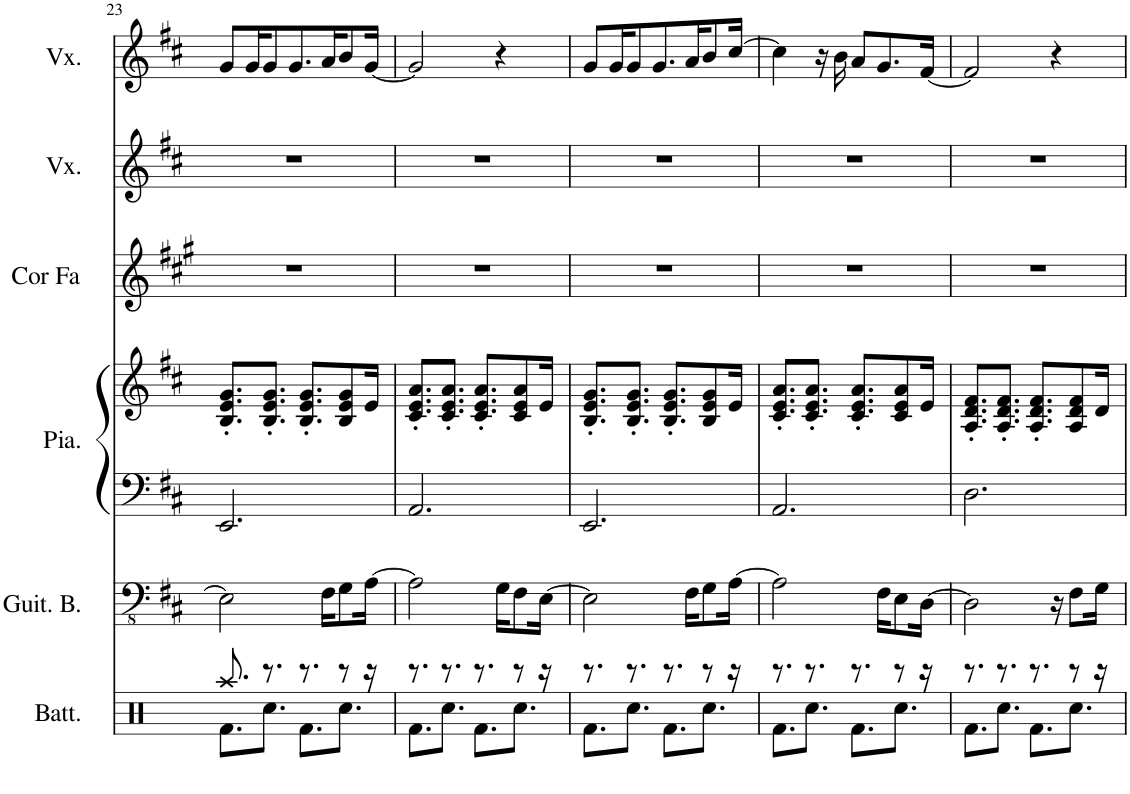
**kern	**kern	**kern	**kern	**kern	**kern	**kern
*part6	*part5	*part4	*part4	*part3	*part2	*part1
*staff7	*staff6	*staff5	*staff4	*staff3	*staff2	*staff1
*I"Batterie	*I"Guitare basse	*I"Piano	*	*I"Cor en Fa	*I"Voix	*I"Voix
*I'Batt.	*I'Guit. B.	*I'Pia.	*	*I'Cor Fa	*I'Vx.	*I'Vx.
!!LO:PB:g=z
*clefX	*clefFv4	*clefF4	*clefG2	*clefG2	*clefG2	*clefG2
*	*	*	*	*Trd4c7	*	*
*k[]	*k[f#c#]	*k[f#c#]	*k[f#c#]	*k[f#c#g#]	*k[f#c#]	*k[f#c#]
*M6/8	*M6/8	*M6/8	*M6/8	*M6/8	*M6/8	*M6/8
=23	=23	=23	=23	=23	=23	=23
*^	*	*	*	*	*	*
8.Raa/	8.Rf\L	2EE\]	2.EE/	8.B/' 8.e/' 8.g/'L	2.r	2.r	8g/L
.	.	.	.	.	.	.	16g/K
8.r	8.Rcc\J	.	.	8.B/' 8.e/' 8.g/'J	.	.	8g/
.	.	.	.	.	.	.	8.g/
8.r	8.Rf\L	.	.	8.B/' 8.e/' 8.g/'L	.	.	.
.	.	16FF#\KL	.	.	.	.	16a/K
8r	8.Rcc\J	8GG\	.	8B/ 8e/ 8g/	.	.	8b/
16r	.	[16AA\Jk	.	16e/Jk	.	.	[16g/Jk
=24	=24	=24	=24	=24	=24	=24	=24
8.r	8.Rf\L	2AA\]	2.AA/	8.c#/' 8.e/' 8.a/'L	2.r	2.r	2g/]
8.r	8.Rcc\J	.	.	8.c#/' 8.e/' 8.a/'J	.	.	.
8.r	8.Rf\L	.	.	8.c#/' 8.e/' 8.a/'L	.	.	.
.	.	16GG\KL	.	.	.	.	4r
8r	8.Rcc\J	8FF#\	.	8c#/ 8e/ 8a/	.	.	.
16r	.	[16EE\Jk	.	16e/Jk	.	.	.
=25	=25	=25	=25	=25	=25	=25	=25
8.r	8.Rf\L	2EE\]	2.EE/	8.B/' 8.e/' 8.g/'L	2.r	2.r	8g/L
.	.	.	.	.	.	.	16g/K
8.r	8.Rcc\J	.	.	8.B/' 8.e/' 8.g/'J	.	.	8g/
.	.	.	.	.	.	.	8.g/
8.r	8.Rf\L	.	.	8.B/' 8.e/' 8.g/'L	.	.	.
.	.	16FF#\KL	.	.	.	.	16a/K
8r	8.Rcc\J	8GG\	.	8B/ 8e/ 8g/	.	.	8b/
16r	.	[16AA\Jk	.	16e/Jk	.	.	[16cc#/Jk
=26	=26	=26	=26	=26	=26	=26	=26
8.r	8.Rf\L	2AA\]	2.AA/	8.c#/' 8.e/' 8.a/'L	2.r	2.r	4cc#\]
8.r	8.Rcc\J	.	.	8.c#/' 8.e/' 8.a/'J	.	.	.
.	.	.	.	.	.	.	16r
.	.	.	.	.	.	.	16b\
8.r	8.Rf\L	.	.	8.c#/' 8.e/' 8.a/'L	.	.	8a/L
.	.	16FF#\KL	.	.	.	.	8.g/
8r	8.Rcc\J	8EE\	.	8c#/ 8e/ 8a/	.	.	.
16r	.	[16DD\Jk	.	16e/Jk	.	.	[16f#/Jk
=27	=27	=27	=27	=27	=27	=27	=27
8.r	8.Rf\L	2DD\]	2.D\	8.A/' 8.d/' 8.f#/'L	2.r	2.r	2f#/]
8.r	8.Rcc\J	.	.	8.A/' 8.d/' 8.f#/'J	.	.	.
8.r	8.Rf\L	.	.	8.A/' 8.d/' 8.f#/'L	.	.	.
.	.	16r	.	.	.	.	4r
8r	8.Rcc\J	8FF#\L	.	8A/ 8d/ 8f#/	.	.	.
16r	.	16GG\Jk	.	16d/Jk	.	.	.
*v	*v	*	*	*	*	*	*
=	=	=	=	=	=	=
*-	*-	*-	*-	*-	*-	*-
